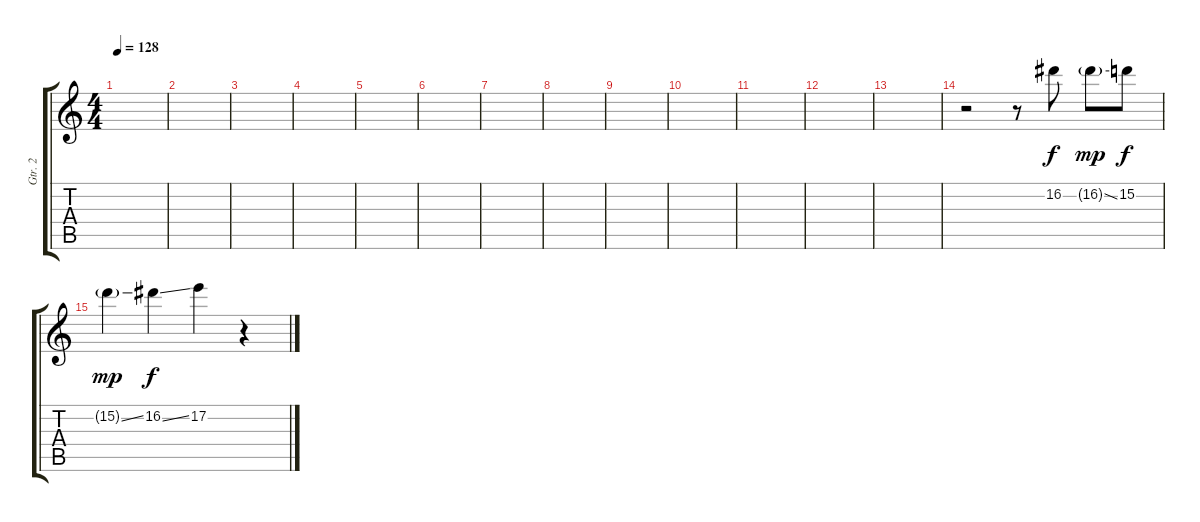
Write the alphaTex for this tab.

\track ("Gtr. 2" "Gtr. 2") {instrument electricguitarjazz}
\staff {score tabs}
\tuning (E4 B3 Ab3 E3 B2 E2) {hide}
\ts (4 4)
\tempo 128
\clef g2
\ks c
|
|
|
|
|
|
|
|
|
|
|
|
|
r.2 r.8 16.2.8 16.2{ss g}.8{dy mp} 15.2.8{dy f} |
15.2{ss g}.4{dy mp} 16.2{ss}.4{dy f} 17.2.4 r.4
